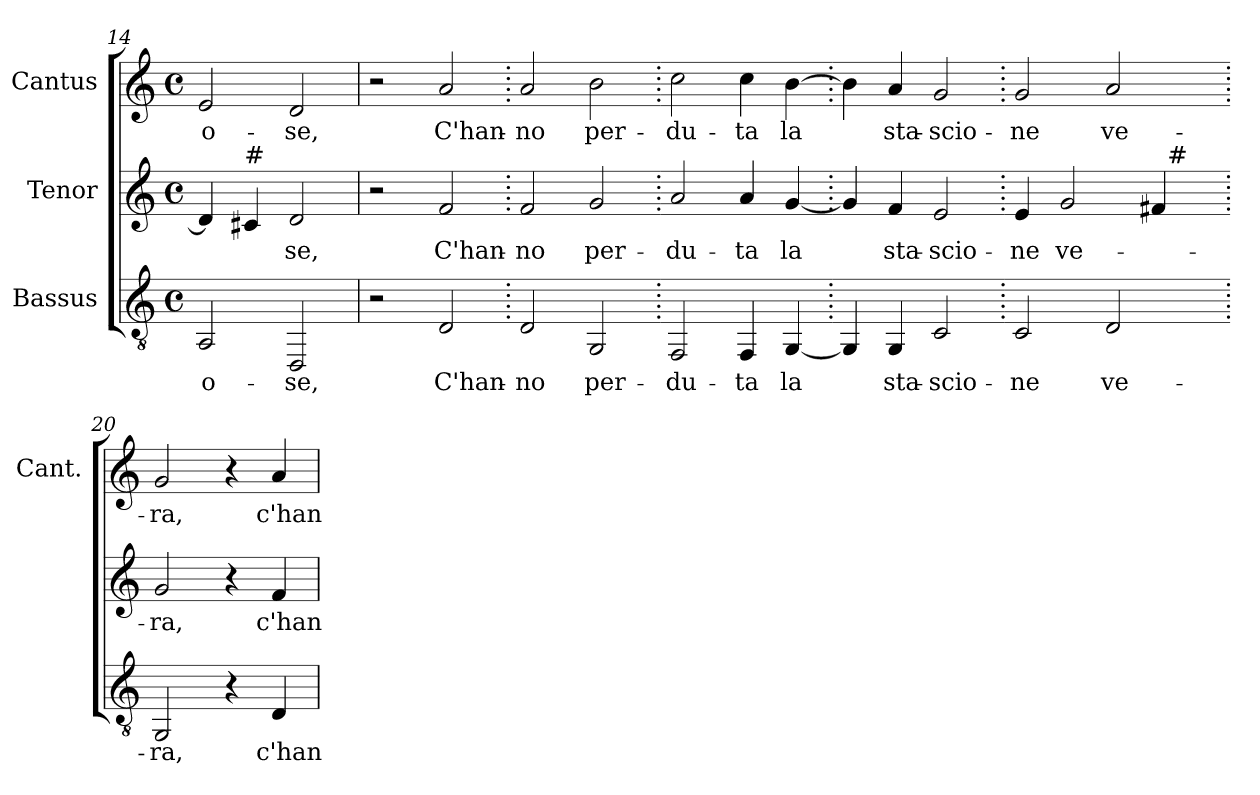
**kern	**text	**kern	**text	**kern	**text
*part3	*part3	*part2	*part2	*part1	*part1
*staff3	*staff3	*staff2	*staff2	*staff1	*staff1
*I"Bassus	*	*I"Tenor	*	*I"Cantus	*
*	*	*	*	*I'Cant.	*
*clefGv2	*	*clefG2	*	*clefG2	*
*k[]	*	*k[]	*	*k[]	*
*C:	*	*C:	*	*C:	*
*M4/4	*	*M4/4	*	*M4/4	*
*met(c)	*	*met(c)	*	*met(c)	*
=14	=14	=14	=14	=14	=14
!	!LO:LY:b:color=#000000	!	!	!	!
!	!	!	!	!	!LO:LY:b:color=#000000
2AAi/	-o-	4di/]	.	2ei/	-o-
!	!	!LO:TX:a:t=#	!	!	!
.	.	4c#i/	.	.	.
!	!LO:LY:b:color=#000000	!	!	!	!
!	!	!	!LO:LY:b:color=#000000	!	!
!	!	!	!	!	!LO:LY:b:color=#000000
2DDi/	-se,	2di/	-se,	2di/	-se,
=15	=15	=15	=15	=15	=15
2r	.	2r	.	2r	.
!	!LO:LY:b:color=#000000	!	!	!	!
!	!	!	!LO:LY:b:color=#000000	!	!
!	!	!	!	!	!LO:LY:b:color=#000000
2Di/	C'han-	2fi/	C'han-	2ai/	C'han-
=16.	=16.	=16.	=16.	=16.	=16.
!	!LO:LY:b:color=#000000	!	!	!	!
!	!	!	!LO:LY:b:color=#000000	!	!
!	!	!	!	!	!LO:LY:b:color=#000000
2Di/	-no	2fi/	-no	2ai/	-no
!	!LO:LY:b:color=#000000	!	!	!	!
!	!	!	!LO:LY:b:color=#000000	!	!
!	!	!	!	!	!LO:LY:b:color=#000000
2GGi/	per-	2gi/	per-	2bi\	per-
=17.	=17.	=17.	=17.	=17.	=17.
!	!LO:LY:b:color=#000000	!	!	!	!
!	!	!	!LO:LY:b:color=#000000	!	!
!	!	!	!	!	!LO:LY:b:color=#000000
2FFi/	-du-	2ai/	-du-	2cci\	-du-
!	!LO:LY:b:color=#000000	!	!	!	!
!	!	!	!LO:LY:b:color=#000000	!	!
!	!	!	!	!	!LO:LY:b:color=#000000
4FFi/	-ta	4ai/	-ta	4cci\	-ta
!	!LO:LY:b:color=#000000	!	!	!	!
!	!	!	!LO:LY:b:color=#000000	!	!
!	!	!	!	!	!LO:LY:b:color=#000000
[<4GGi/	la	[<4gi/	la	[>4bi\	la
!!LO:LB:g=z
=18.	=18.	=18.	=18.	=18.	=18.
4GGi/]	.	4gi/]	.	4bi\]	.
!	!LO:LY:b:color=#000000	!	!	!	!
!	!	!	!LO:LY:b:color=#000000	!	!
!	!	!	!	!	!LO:LY:b:color=#000000
4GGi/	sta-	4fi/	sta-	4ai/	sta-
!	!LO:LY:b:color=#000000	!	!	!	!
!	!	!	!LO:LY:b:color=#000000	!	!
!	!	!	!	!	!LO:LY:b:color=#000000
2Ci/	-scio-	2ei/	-scio-	2gi/	-scio-
=19.	=19.	=19.	=19.	=19.	=19.
!	!LO:LY:b:color=#000000	!	!	!	!
!	!	!	!LO:LY:b:color=#000000	!	!
!	!	!	!	!	!LO:LY:b:color=#000000
*	*	*^	*	*	*
2Ci/	-ne	4ei/	2ryy	-ne	2gi/	-ne
!	!	!	!	!LO:LY:b:color=#000000	!	!
.	.	2gi/	.	ve-	.	.
!	!LO:LY:b:color=#000000	!	!	!	!	!
!	!	!	!	!	!	!LO:LY:b:color=#000000
2Di/	ve-	.	4ryy	.	2ai/	ve-
.	.	4f#i/	32ryy	.	.	.
.	.	.	256ryy	.	.	.
!	!	!	!LO:TX:a:t=#	!	!	!
.	.	.	8ryy	.	.	.
.	.	.	16ryy	.	.	.
.	.	.	64..ryy	.	.	.
*	*	*v	*v	*	*	*
=20.	=20.	=20.	=20.	=20.	=20.
*	*	*^	*	*	*
!	!LO:LY:b:color=#000000	!	!	!	!	!
*	*	*v	*v	*	*	*
*	*	*^	*	*	*
!	!	!	!	!LO:LY:b:color=#000000	!	!
*	*	*v	*v	*	*	*
*	*	*^	*	*	*
!	!	!	!	!	!	!LO:LY:b:color=#000000
*	*	*v	*v	*	*	*
2GGi/	-ra,	2gi/	-ra,	2gi/	-ra,
4r	.	4r	.	4r	.
!	!LO:LY:b:color=#000000	!	!	!	!
!	!	!	!LO:LY:b:color=#000000	!	!
!	!	!	!	!	!LO:LY:b:color=#000000
4Di/	c'han­	4fi/	c'han­	4ai/	c'han­
=	=	=	=	=	=
*-	*-	*-	*-	*-	*-
